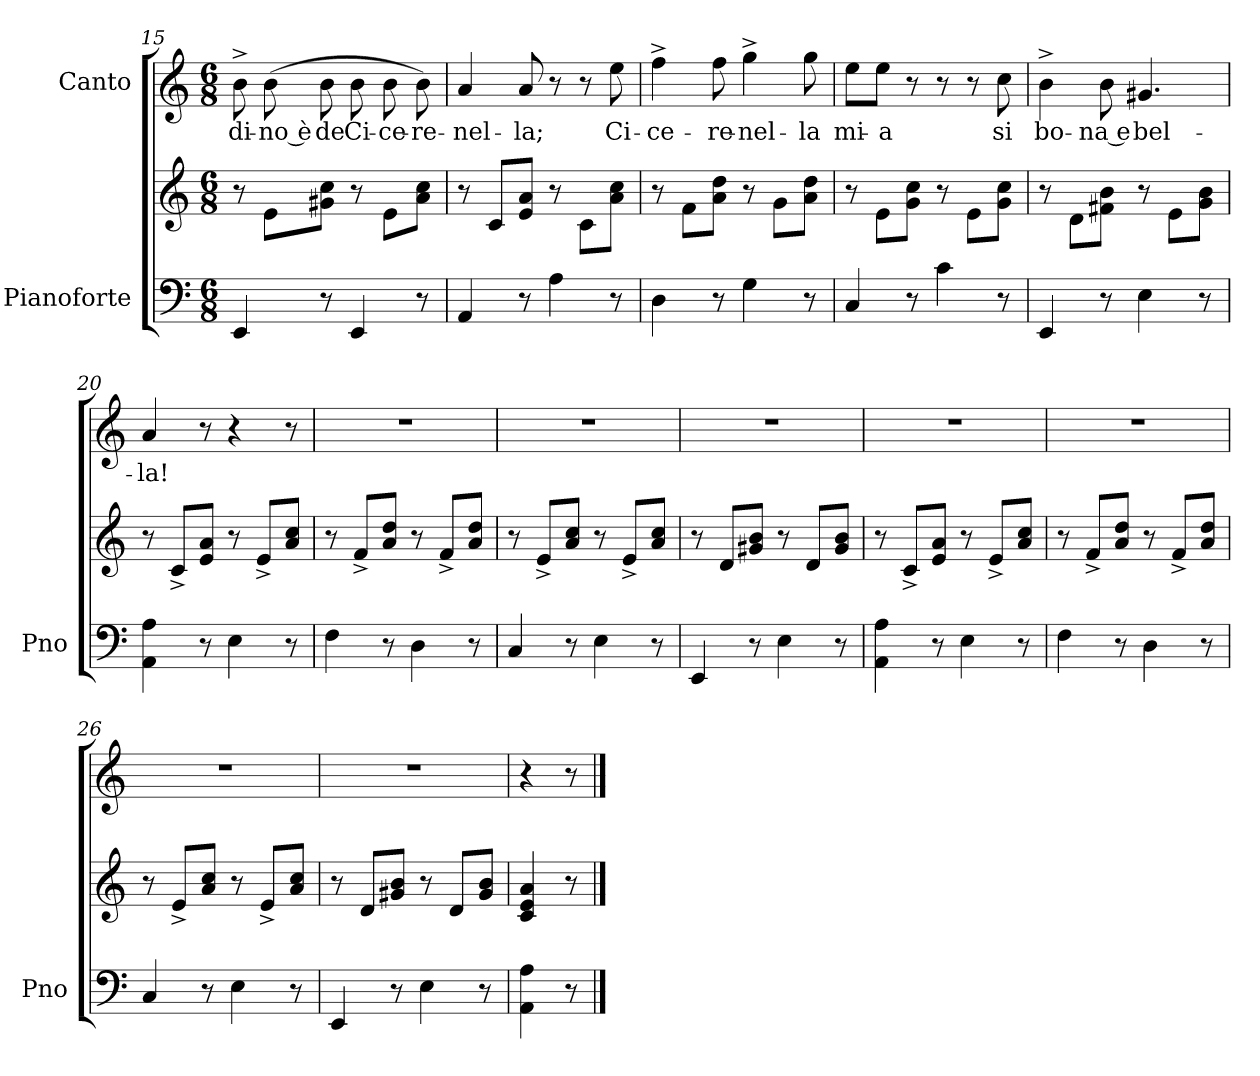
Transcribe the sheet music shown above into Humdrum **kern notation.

**kern	**kern	**kern	**text
*part2	*part2	*part1	*part1
*staff3	*staff2	*staff1	*staff1
*I"Pianoforte	*	*I"Canto	*
*I'Pno	*	*	*
*clefF4	*clefG2	*clefG2	*
*k[]	*k[]	*k[]	*
*M6/8	*M6/8	*M6/8	*
=15	=15	=15	=15
!	!	!	!LO:LY:b
4EE/	8r	8b^\	di-
!	!	!	!LO:LY:b
.	8e\L	(>8b\	-no è
!	!	!	!LO:LY:b
8r	8g#X\ 8cc\J	8b\	de
!	!	!	!LO:LY:b
4EE/	8r	8b\	Ci-
!	!	!	!LO:LY:b
.	8e\L	8b\	-ce-
!	!	!	!LO:LY:b
8r	8a\ 8cc\J	8b\)	-re-
!!LO:PB:g=z
=16	=16	=16	=16
!	!	!	!LO:LY:b
4AA/	8r	4a/	-nel-
.	8c/L	.	.
!	!	!	!LO:LY:b
8r	8e/ 8a/J	8a/	-la;
4A\	8r	8r	.
.	8c\L	8r	.
!	!	!	!LO:LY:b
8r	8a\ 8cc\J	8ee\	Ci-
=17	=17	=17	=17
!	!	!	!LO:LY:b
4D\	8r	4ff^\	ce-
.	8f\L	.	.
!	!	!	!LO:LY:b
8r	8a\ 8dd\J	8ff\	re-
!	!	!	!LO:LY:b
4G\	8r	4gg^\	nel-
.	8g\L	.	.
!	!	!	!LO:LY:b
8r	8a\ 8dd\J	8gg\	la
=18	=18	=18	=18
!	!	!	!LO:LY:b
4C/	8r	8ee\L	mi-
!	!	!	!LO:LY:b
.	8e\L	8ee\J	a
8r	8g\ 8cc\J	8r	.
4c\	8r	8r	.
.	8e\L	8r	.
!	!	!	!LO:LY:b
8r	8g\ 8cc\J	8cc\	si
=19	=19	=19	=19
!	!	!	!LO:LY:b
4EE/	8r	4b^\	bo-
.	8d\L	.	.
!	!	!	!LO:LY:b
8r	8f#X\ 8b\J	8b\	na e
!	!	!	!LO:LY:b
4E\	8r	4.g#X/	bel-
.	8e\L	.	.
8r	8g\ 8b\J	.	.
=20	=20	=20	=20
!	!	!	!LO:LY:b
4AA\ 4A\	8r	4a/	la!
.	8c^/L	.	.
8r	8e/ 8a/J	8r	.
4E\	8r	4r	.
.	8e^/L	.	.
8r	8a/ 8cc/J	8r	.
!!LO:LB:g=z
=21	=21	=21	=21
4F\	8r	2.r	.
.	8f^/L	.	.
8r	8a/ 8dd/J	.	.
4D\	8r	.	.
.	8f^/L	.	.
8r	8a/ 8dd/J	.	.
=22	=22	=22	=22
4C/	8r	2.r	.
.	8e^/L	.	.
8r	8a/ 8cc/J	.	.
4E\	8r	.	.
.	8e^/L	.	.
8r	8a/ 8cc/J	.	.
=23	=23	=23	=23
4EE/	8r	2.r	.
.	8d/L	.	.
8r	8g#X/ 8b/J	.	.
4E\	8r	.	.
.	8d/L	.	.
8r	8g#/ 8b/J	.	.
=24	=24	=24	=24
4AA\ 4A\	8r	2.r	.
.	8c^/L	.	.
8r	8e/ 8a/J	.	.
4E\	8r	.	.
.	8e^/L	.	.
8r	8a/ 8cc/J	.	.
=25	=25	=25	=25
4F\	8r	2.r	.
.	8f^/L	.	.
8r	8a/ 8dd/J	.	.
4D\	8r	.	.
.	8f^/L	.	.
8r	8a/ 8dd/J	.	.
=26	=26	=26	=26
4C/	8r	2.r	.
.	8e^/L	.	.
8r	8a/ 8cc/J	.	.
4E\	8r	.	.
.	8e^/L	.	.
8r	8a/ 8cc/J	.	.
=27	=27	=27	=27
4EE/	8r	2.r	.
.	8d/L	.	.
8r	8g#X/ 8b/J	.	.
4E\	8r	.	.
.	8d/L	.	.
8r	8g#/ 8b/J	.	.
=28	=28	=28	=28
4AA\ 4A\	4c/ 4e/ 4a/	4r	.
8r	8r	8r	.
==	==	==	==
*-	*-	*-	*-
